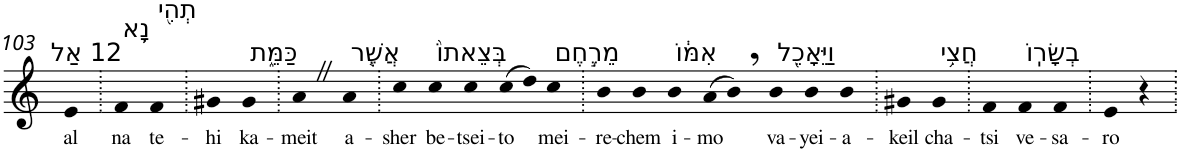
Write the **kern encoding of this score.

**kern	**text
*part1	*part1
*staff1	*staff1
*I"Piano	*
*I'Pno	*
!!LO:PB:g=z
*clefG2	*
*k[]	*
=103	=103
!LO:TX:a:t=12 אַל	!
!	!LO:LY:b
4e	al
=104.	=104.
!LO:TX:a:t=נָ֥א	!
!	!LO:LY:b
4f	na
!LO:TX:a:t=תְהִ֖י	!
!	!LO:LY:b
4f	te-
=105.	=105.
!	!LO:LY:b
4g#X	-hi
!LO:TX:a:t=כַּמֵּ֑ת	!
!	!LO:LY:b
4g#	ka-
=106.	=106.
!	!LO:LY:b
4aZ	-meit
!LO:TX:a:t=אֲשֶׁ֤ר	!
!	!LO:LY:b
4a	a-
=107.	=107.
!	!LO:LY:b
4cc	-sher
!LO:TX:a:t=בְּצֵאתוֹ֙	!
!	!LO:LY:b
4cc	be-
!	!LO:LY:b
4cc	-tsei-
!	!LO:LY:b
(>8cc	-to
8dd)	.
!LO:TX:a:t=מֵרֶ֣חֶם	!
!	!LO:LY:b
4cc	mei-
=108.	=108.
!	!LO:LY:b
4b	-re-
!	!LO:LY:b
4b	-chem
!LO:TX:a:t=אִמּ֔וֹ	!
!	!LO:LY:b
4b	i-
!	!LO:LY:b
(>8a	-mo
8b,)	.
!LO:TX:a:t=וַיֵּאָכֵ֖ל	!
!	!LO:LY:b
4b	va-
!	!LO:LY:b
4b	-yei-
!	!LO:LY:b
4b	-a-
=109.	=109.
!	!LO:LY:b
4g#X	-keil
!LO:TX:a:t=חֲצִ֥י	!
!	!LO:LY:b
4g#	cha-
=110.	=110.
!	!LO:LY:b
4f	-tsi
!LO:TX:a:t=בְשָׂרֽוֹ	!
!	!LO:LY:b
4f	ve-
!	!LO:LY:b
4f	-sa-
=111.	=111.
!	!LO:LY:b
4e	-ro
4r	.
=.	=.
*-	*-
